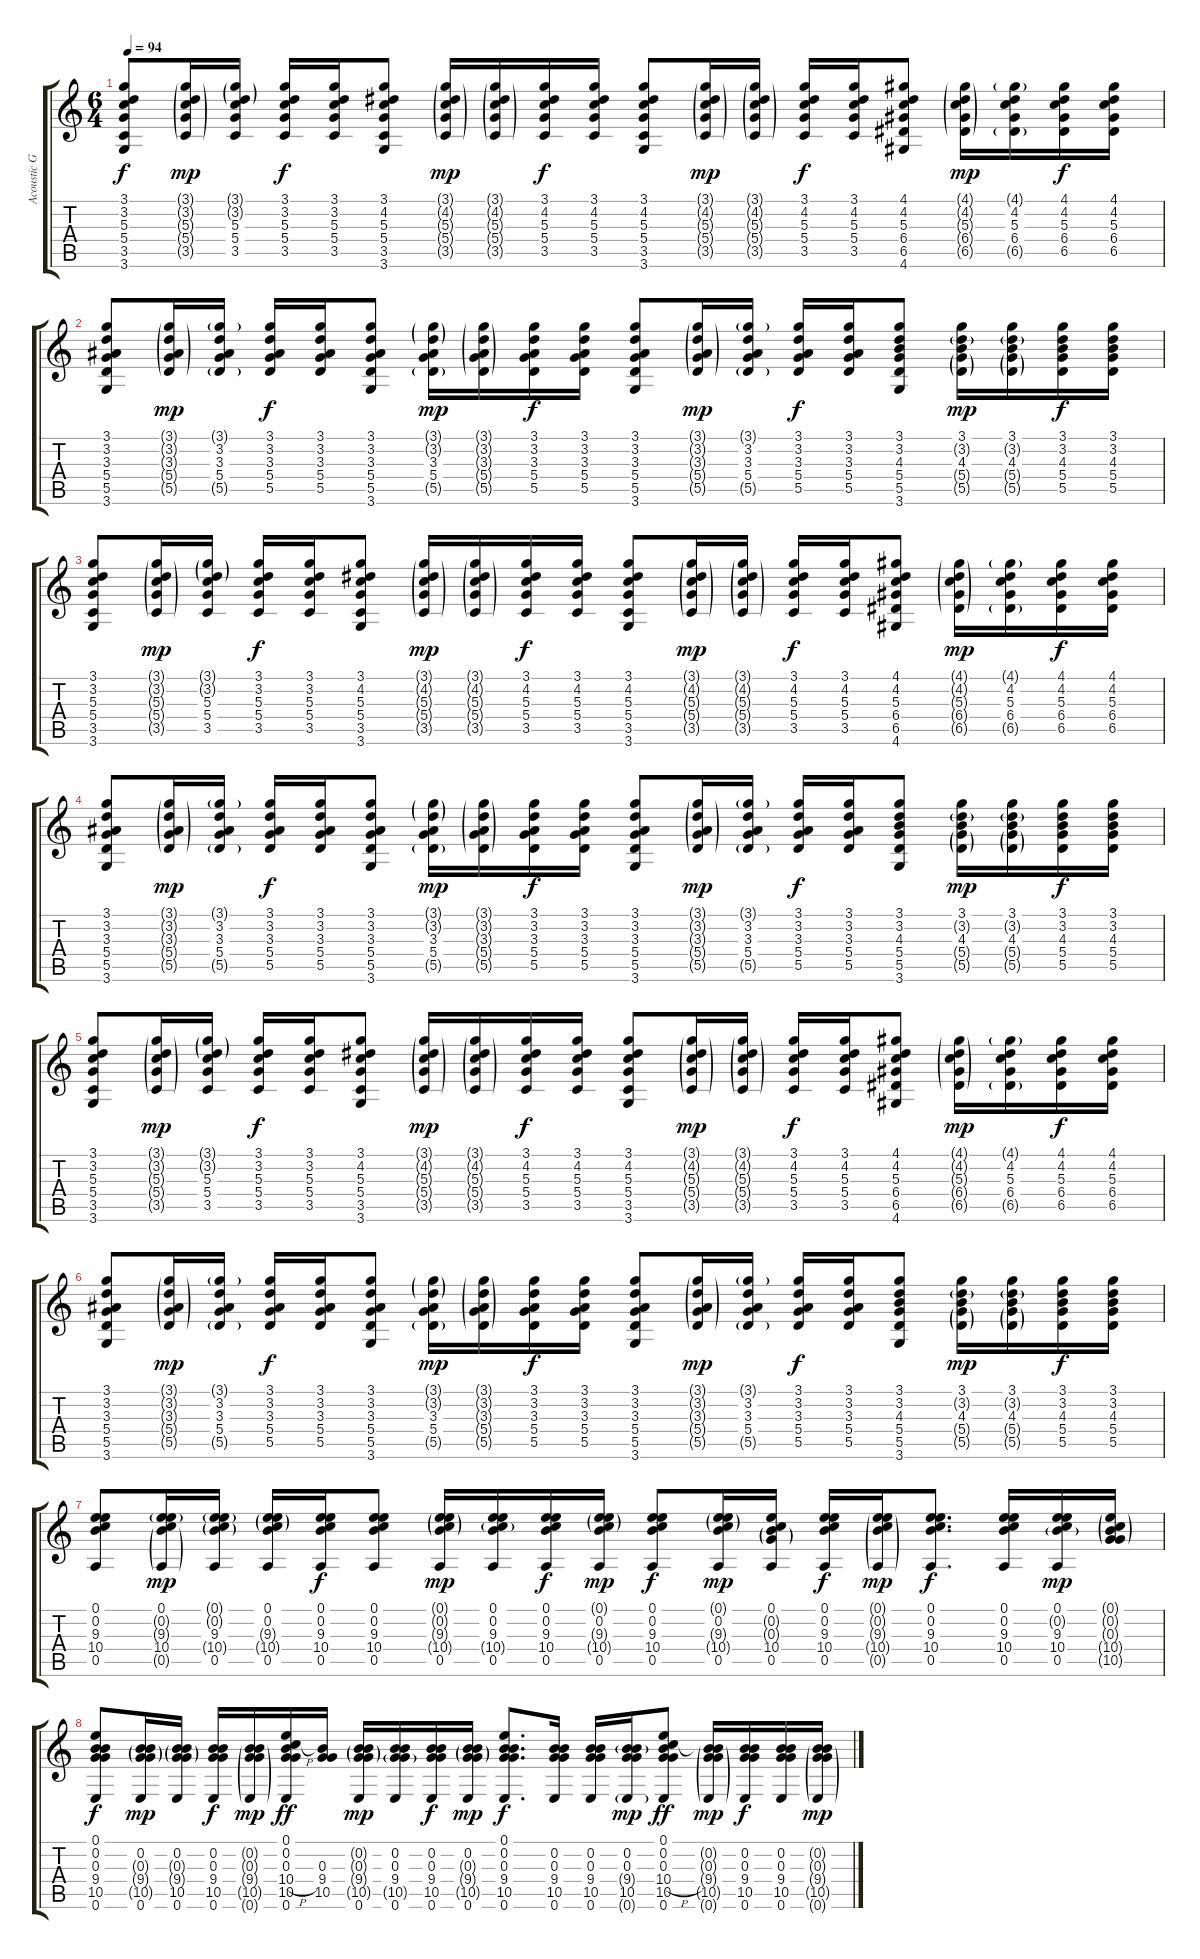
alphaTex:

\track ("Acoustic Guitar" "Acoustic G") {instrument acousticguitarsteel}
\staff {score tabs}
\tuning (E4 B3 G3 D3 A2 E2) {hide}
\ts (6 4)
\tempo 94
\clef g2
\ks c
(3.1 3.2 5.3 5.4 3.5 3.6).8{dy f} (3.1{g} 3.2{g} 5.3{g} 5.4{g} 3.5{g}).16{dy mp} (3.1{g} 3.2{g} 5.3 5.4 3.5).16 (3.1 3.2 5.3 5.4 3.5).16{dy f} (3.1 3.2 5.3 5.4 3.5).16 (3.1 4.2 5.3 5.4 3.5 3.6).8 (3.1{g} 4.2{g} 5.3{g} 5.4{g} 3.5{g}).16{dy mp} (3.1{g} 4.2{g} 5.3{g} 5.4{g} 3.5{g}).16 (3.1 4.2 5.3 5.4 3.5).16{dy f} (3.1 4.2 5.3 5.4 3.5).16 (3.1 4.2 5.3 5.4 3.5 3.6).8 (3.1{g} 4.2{g} 5.3{g} 5.4{g} 3.5{g}).16{dy mp} (3.1{g} 4.2{g} 5.3{g} 5.4{g} 3.5{g}).16 (3.1 4.2 5.3 5.4 3.5).16{dy f} (3.1 4.2 5.3 5.4 3.5).16 (4.1 4.2 5.3 6.4 6.5 4.6).8 (4.1{g} 4.2{g} 5.3{g} 6.4{g} 6.5{g}).16{dy mp} (4.1{g} 4.2 5.3 6.4 6.5{g}).16 (4.1 4.2 5.3 6.4 6.5).16{dy f} (4.1 4.2 5.3 6.4 6.5).16 |
(3.1 3.2 3.3 5.4 5.5 3.6).8 (3.1{g} 3.2{g} 3.3{g} 5.4{g} 5.5{g}).16{dy mp} (3.1{g} 3.2 3.3 5.4 5.5{g}).16 (3.1 3.2 3.3 5.4 5.5).16{dy f} (3.1 3.2 3.3 5.4 5.5).16 (3.1 3.2 3.3 5.4 5.5 3.6).8 (3.1{g} 3.2{g} 3.3 5.4 5.5{g}).16{dy mp} (3.1{g} 3.2{g} 3.3{g} 5.4{g} 5.5{g}).16 (3.1 3.2 3.3 5.4 5.5).16{dy f} (3.1 3.2 3.3 5.4 5.5).16 (3.1 3.2 3.3 5.4 5.5 3.6).8 (3.1{g} 3.2{g} 3.3{g} 5.4{g} 5.5{g}).16{dy mp} (3.1{g} 3.2 3.3 5.4 5.5{g}).16 (3.1 3.2 3.3 5.4 5.5).16{dy f} (3.1 3.2 3.3 5.4 5.5).16 (3.1 3.2 4.3 5.4 5.5 3.6).8 (3.1 3.2{g} 4.3 5.4{g} 5.5{g}).16{dy mp} (3.1 3.2{g} 4.3 5.4{g} 5.5{g}).16 (3.1 3.2 4.3 5.4 5.5).16{dy f} (3.1 3.2 4.3 5.4 5.5).16 |
(3.1 3.2 5.3 5.4 3.5 3.6).8 (3.1{g} 3.2{g} 5.3{g} 5.4{g} 3.5{g}).16{dy mp} (3.1{g} 3.2{g} 5.3 5.4 3.5).16 (3.1 3.2 5.3 5.4 3.5).16{dy f} (3.1 3.2 5.3 5.4 3.5).16 (3.1 4.2 5.3 5.4 3.5 3.6).8 (3.1{g} 4.2{g} 5.3{g} 5.4{g} 3.5{g}).16{dy mp} (3.1{g} 4.2{g} 5.3{g} 5.4{g} 3.5{g}).16 (3.1 4.2 5.3 5.4 3.5).16{dy f} (3.1 4.2 5.3 5.4 3.5).16 (3.1 4.2 5.3 5.4 3.5 3.6).8 (3.1{g} 4.2{g} 5.3{g} 5.4{g} 3.5{g}).16{dy mp} (3.1{g} 4.2{g} 5.3{g} 5.4{g} 3.5{g}).16 (3.1 4.2 5.3 5.4 3.5).16{dy f} (3.1 4.2 5.3 5.4 3.5).16 (4.1 4.2 5.3 6.4 6.5 4.6).8 (4.1{g} 4.2{g} 5.3{g} 6.4{g} 6.5{g}).16{dy mp} (4.1{g} 4.2 5.3 6.4 6.5{g}).16 (4.1 4.2 5.3 6.4 6.5).16{dy f} (4.1 4.2 5.3 6.4 6.5).16 |
(3.1 3.2 3.3 5.4 5.5 3.6).8 (3.1{g} 3.2{g} 3.3{g} 5.4{g} 5.5{g}).16{dy mp} (3.1{g} 3.2 3.3 5.4 5.5{g}).16 (3.1 3.2 3.3 5.4 5.5).16{dy f} (3.1 3.2 3.3 5.4 5.5).16 (3.1 3.2 3.3 5.4 5.5 3.6).8 (3.1{g} 3.2{g} 3.3 5.4 5.5{g}).16{dy mp} (3.1{g} 3.2{g} 3.3{g} 5.4{g} 5.5{g}).16 (3.1 3.2 3.3 5.4 5.5).16{dy f} (3.1 3.2 3.3 5.4 5.5).16 (3.1 3.2 3.3 5.4 5.5 3.6).8 (3.1{g} 3.2{g} 3.3{g} 5.4{g} 5.5{g}).16{dy mp} (3.1{g} 3.2 3.3 5.4 5.5{g}).16 (3.1 3.2 3.3 5.4 5.5).16{dy f} (3.1 3.2 3.3 5.4 5.5).16 (3.1 3.2 4.3 5.4 5.5 3.6).8 (3.1 3.2{g} 4.3 5.4{g} 5.5{g}).16{dy mp} (3.1 3.2{g} 4.3 5.4{g} 5.5{g}).16 (3.1 3.2 4.3 5.4 5.5).16{dy f} (3.1 3.2 4.3 5.4 5.5).16 |
(3.1 3.2 5.3 5.4 3.5 3.6).8 (3.1{g} 3.2{g} 5.3{g} 5.4{g} 3.5{g}).16{dy mp} (3.1{g} 3.2{g} 5.3 5.4 3.5).16 (3.1 3.2 5.3 5.4 3.5).16{dy f} (3.1 3.2 5.3 5.4 3.5).16 (3.1 4.2 5.3 5.4 3.5 3.6).8 (3.1{g} 4.2{g} 5.3{g} 5.4{g} 3.5{g}).16{dy mp} (3.1{g} 4.2{g} 5.3{g} 5.4{g} 3.5{g}).16 (3.1 4.2 5.3 5.4 3.5).16{dy f} (3.1 4.2 5.3 5.4 3.5).16 (3.1 4.2 5.3 5.4 3.5 3.6).8 (3.1{g} 4.2{g} 5.3{g} 5.4{g} 3.5{g}).16{dy mp} (3.1{g} 4.2{g} 5.3{g} 5.4{g} 3.5{g}).16 (3.1 4.2 5.3 5.4 3.5).16{dy f} (3.1 4.2 5.3 5.4 3.5).16 (4.1 4.2 5.3 6.4 6.5 4.6).8 (4.1{g} 4.2{g} 5.3{g} 6.4{g} 6.5{g}).16{dy mp} (4.1{g} 4.2 5.3 6.4 6.5{g}).16 (4.1 4.2 5.3 6.4 6.5).16{dy f} (4.1 4.2 5.3 6.4 6.5).16 |
(3.1 3.2 3.3 5.4 5.5 3.6).8 (3.1{g} 3.2{g} 3.3{g} 5.4{g} 5.5{g}).16{dy mp} (3.1{g} 3.2 3.3 5.4 5.5{g}).16 (3.1 3.2 3.3 5.4 5.5).16{dy f} (3.1 3.2 3.3 5.4 5.5).16 (3.1 3.2 3.3 5.4 5.5 3.6).8 (3.1{g} 3.2{g} 3.3 5.4 5.5{g}).16{dy mp} (3.1{g} 3.2{g} 3.3{g} 5.4{g} 5.5{g}).16 (3.1 3.2 3.3 5.4 5.5).16{dy f} (3.1 3.2 3.3 5.4 5.5).16 (3.1 3.2 3.3 5.4 5.5 3.6).8 (3.1{g} 3.2{g} 3.3{g} 5.4{g} 5.5{g}).16{dy mp} (3.1{g} 3.2 3.3 5.4 5.5{g}).16 (3.1 3.2 3.3 5.4 5.5).16{dy f} (3.1 3.2 3.3 5.4 5.5).16 (3.1 3.2 4.3 5.4 5.5 3.6).8 (3.1 3.2{g} 4.3 5.4{g} 5.5{g}).16{dy mp} (3.1 3.2{g} 4.3 5.4{g} 5.5{g}).16 (3.1 3.2 4.3 5.4 5.5).16{dy f} (3.1 3.2 4.3 5.4 5.5).16 |
(0.1 0.2 9.3 10.4 0.5).8 (0.1 0.2{g} 9.3{g} 10.4 0.5{g}).16{dy mp} (0.1{g} 0.2{g} 9.3 10.4{g} 0.5).16 (0.1 0.2 9.3{g} 10.4{g} 0.5).16 (0.1 0.2 9.3 10.4 0.5).16{dy f} (0.1 0.2 9.3 10.4 0.5).8 (0.1{g} 0.2{g} 9.3{g} 10.4{g} 0.5).16{dy mp} (0.1 0.2 9.3 10.4{g} 0.5).16 (0.1 0.2 9.3 10.4 0.5).16{dy f} (0.1{g} 0.2 9.3{g} 10.4{g} 0.5).16{dy mp} (0.1 0.2 9.3 10.4 0.5).8{dy f} (0.1{g} 0.2 9.3{g} 10.4{g} 0.5).16{dy mp} (0.1 0.2{g} 0.3{g} 10.4 0.5).16 (0.1 0.2 9.3 10.4 0.5).16{dy f} (0.1{g} 0.2{g} 9.3{g} 10.4{g} 0.5{g}).16{dy mp} (0.1 0.2 9.3 10.4 0.5).8{d dy f} (0.1 0.2 9.3 10.4 0.5).16 (0.1 0.2{g} 9.3 10.4 0.5).16{dy mp} (0.1{g} 0.2{g} 0.3{g} 10.4{g} 10.5{g}).16 |
(0.1 0.2 0.3 9.4 10.5 0.6).8{dy f} (0.2 0.3{g} 9.4{g} 10.5{g} 0.6).16{dy mp} (0.2 0.3{g} 9.4{g} 10.5 0.6).16 (0.2 0.3 9.4 10.5 0.6).16{dy f} (0.2{g} 0.3{g} 9.4{g} 10.5{g} 0.6{g}).16{dy mp} (0.1 0.2 0.3 10.4{h} 10.5 0.6).16{dy ff} (0.3 9.4 10.5).16 (0.2{g} 0.3{g} 9.4{g} 10.5{g} 0.6).16{dy mp} (0.2 0.3 9.4 10.5{g} 0.6).16 (0.2 0.3 9.4 10.5 0.6).16{dy f} (0.2 0.3{g} 9.4{g} 10.5{g} 0.6).16{dy mp} (0.1 0.2 0.3 9.4 10.5 0.6).8{d dy f} (0.2 0.3 9.4 10.5 0.6).16 (0.2 0.3 9.4 10.5 0.6).16 (0.2 0.3 9.4{g} 10.5 0.6{g}).16{dy mp} (0.1 0.2 0.3 10.4{h} 10.5 0.6).8{dy ff} (0.2{g} 0.3{g} 9.4{g} 10.5{g} 0.6{g}).16{dy mp} (0.2 0.3 9.4 10.5 0.6).16{dy f} (0.2 0.3 9.4 10.5 0.6).16 (0.2{g} 0.3{g} 9.4{g} 10.5{g} 0.6{g}).16{dy mp}
